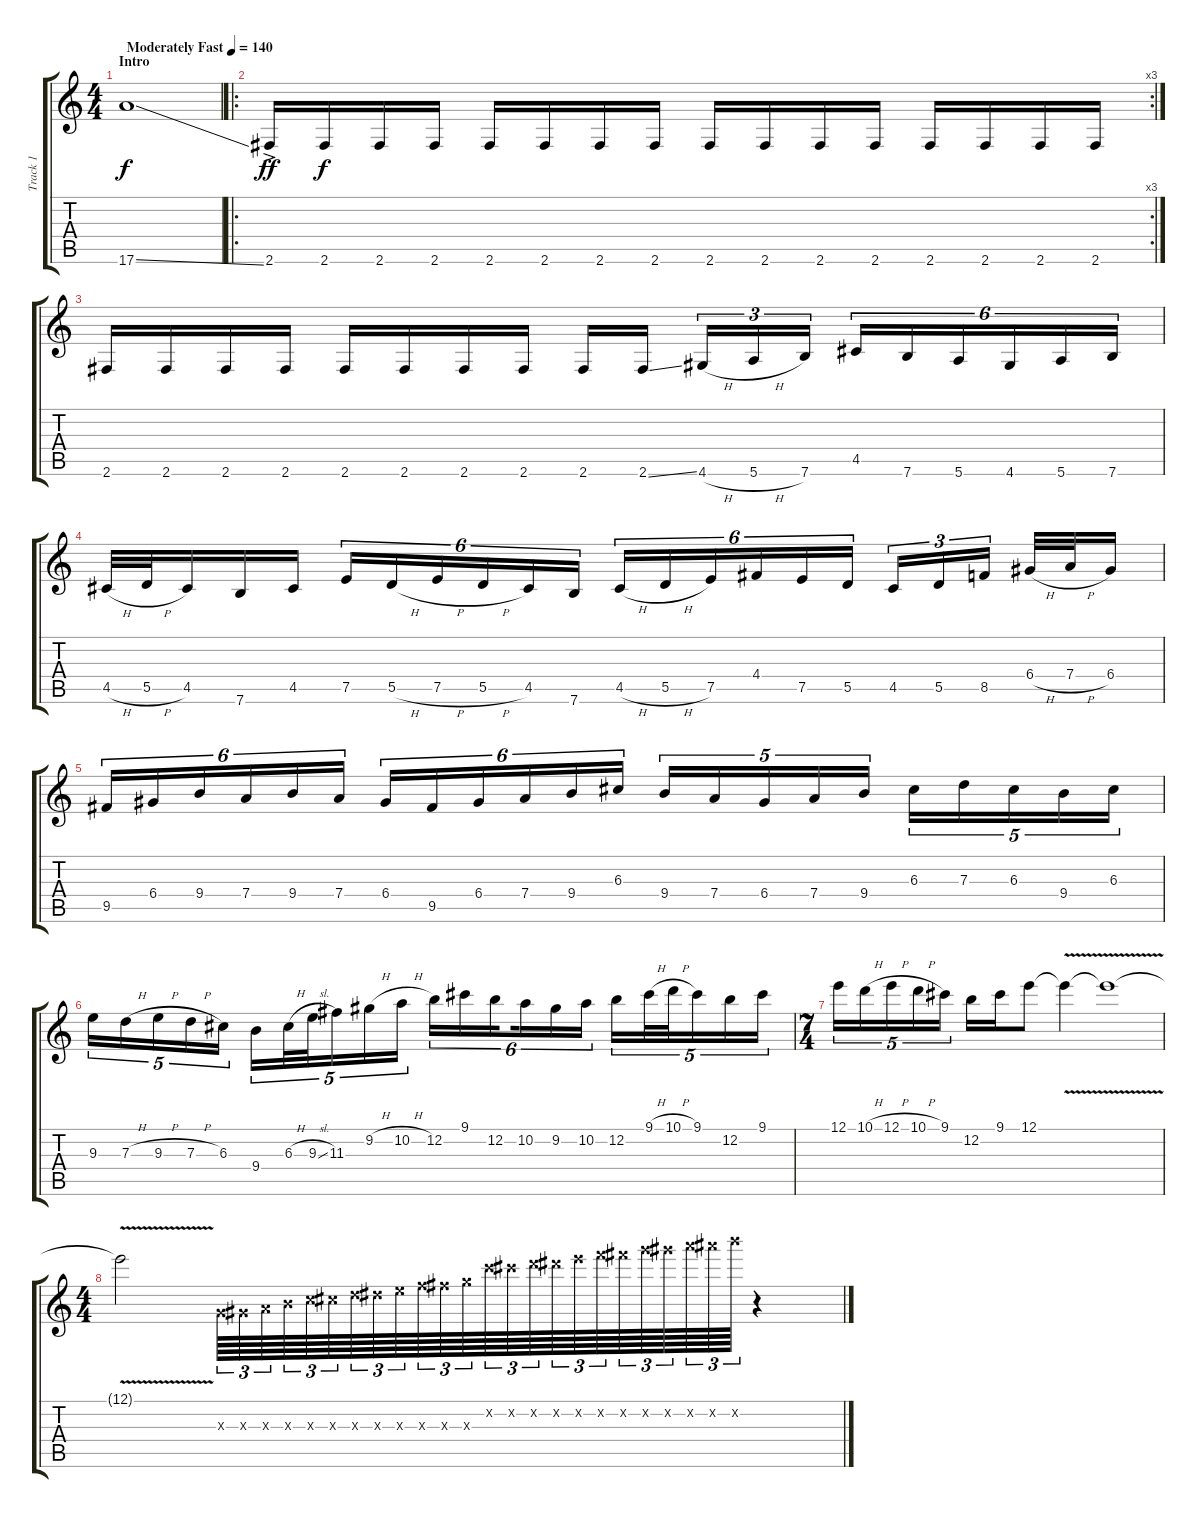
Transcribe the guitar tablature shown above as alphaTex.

\track ("Track 1" "Track 1") {instrument overdrivenguitar}
\staff {score tabs}
\tuning (E4 B3 G3 D3 A2 E2) {hide}
\ts (4 4)
\section ("" "Intro")
\tempo (140 "Moderately Fast")
\clef g2
\ks c
17.6{ss}.1{dy f instrument distortionguitar} |
\ro
\rc 3
2.6{ac}.16{dy ff} 2.6.16{dy f} 2.6.16 2.6.16 2.6.16 2.6.16 2.6.16 2.6.16 2.6.16 2.6.16 2.6.16 2.6.16 2.6.16 2.6.16 2.6.16 2.6.16 |
2.6.16 2.6.16 2.6.16 2.6.16 2.6.16 2.6.16 2.6.16 2.6.16 2.6.16 2.6{ss}.16{beam splitsecondary} 4.6{h}.16{tu (3 2)} 5.6{h}.16{tu (3 2)} 7.6.16{tu (3 2)} 4.5.16{tu (6 4)} 7.6.16{tu (6 4)} 5.6.16{tu (6 4)} 4.6.16{tu (6 4)} 5.6.16{tu (6 4)} 7.6.16{tu (6 4)} |
4.5{h}.32 5.5{h}.32 4.5.16 7.6.16 4.5.16 7.5.16{tu (6 4)} 5.5{h}.16{tu (6 4)} 7.5{h}.16{tu (6 4)} 5.5{h}.16{tu (6 4)} 4.5.16{tu (6 4)} 7.6.16{tu (6 4)} 4.5{h}.16{tu (6 4)} 5.5{h}.16{tu (6 4)} 7.5.16{tu (6 4)} 4.4.16{tu (6 4)} 7.5.16{tu (6 4)} 5.5.16{tu (6 4)} 4.5.16{tu (3 2)} 5.5.16{tu (3 2)} 8.5.16{tu (3 2) beam splitsecondary} 6.4{h}.32 7.4{h}.32 6.4.16 |
9.5.16{tu (6 4)} 6.4.16{tu (6 4)} 9.4.16{tu (6 4)} 7.4.16{tu (6 4)} 9.4.16{tu (6 4)} 7.4.16{tu (6 4)} 6.4.16{tu (6 4)} 9.5.16{tu (6 4)} 6.4.16{tu (6 4)} 7.4.16{tu (6 4)} 9.4.16{tu (6 4)} 6.3.16{tu (6 4)} 9.4.16{tu (5 4)} 7.4.16{tu (5 4)} 6.4.16{tu (5 4)} 7.4.16{tu (5 4)} 9.4.16{tu (5 4)} 6.3.16{tu (5 4)} 7.3.16{tu (5 4)} 6.3.16{tu (5 4)} 9.4.16{tu (5 4)} 6.3.16{tu (5 4)} |
9.3.16{tu (5 4)} 7.3{h}.16{tu (5 4)} 9.3{h}.16{tu (5 4)} 7.3{h}.16{tu (5 4)} 6.3.16{tu (5 4)} 9.4.16{tu (5 4)} 6.3{h}.32{tu (5 4)} 9.3{sl}.32{tu (5 4)} 11.3.16{tu (5 4)} 9.2{h}.16{tu (5 4)} 10.2{h}.16{tu (5 4)} 12.2.16{tu (6 4)} 9.1.16{tu (6 4)} 12.2.16{tu (6 4) beam splitsecondary} 10.2.16{tu (6 4)} 9.2.16{tu (6 4)} 10.2.16{tu (6 4)} 12.2.16{tu (5 4)} 9.1{h}.32{tu (5 4)} 10.1{h}.32{tu (5 4)} 9.1.16{tu (5 4)} 12.2.16{tu (5 4)} 9.1.16{tu (5 4)} |
\ts (7 4)
12.1.16{tu (5 4)} 10.1{h}.16{tu (5 4)} 12.1{h}.16{tu (5 4)} 10.1{h}.16{tu (5 4)} 9.1.16{tu (5 4)} 12.2.16 9.1.16 12.1.8 12.1{v t}.4 12.1{v t}.1 |
\ts (4 4)
12.1{t}.2 0.3{x}.64{tu (3 2) beam merge} 1.3{x}.64{tu (3 2) beam merge} 2.3{x}.64{tu (3 2) beam merge} 4.3{x}.64{tu (3 2) beam merge} 5.3{x}.64{tu (3 2) beam merge} 6.3{x}.64{tu (3 2) beam merge} 7.3{x}.64{tu (3 2) beam merge} 8.3{x}.64{tu (3 2) beam merge} 9.3{x}.64{tu (3 2) beam merge} 10.3{x}.64{tu (3 2) beam merge} 11.3{x}.64{tu (3 2) beam merge} 12.3{x}.64{tu (3 2) beam merge} 13.2{x}.64{tu (3 2) beam merge} 14.2{x}.64{tu (3 2) beam merge} 15.2{x}.64{tu (3 2) beam merge} 16.2{x}.64{tu (3 2) beam merge} 17.2{x}.64{tu (3 2) beam merge} 18.2{x}.64{tu (3 2) beam merge} 19.2{x}.64{tu (3 2) beam merge} 20.2{x}.64{tu (3 2) beam merge} 21.2{x}.64{tu (3 2) beam merge} 22.2{x}.64{tu (3 2) beam merge} 23.2{x}.64{tu (3 2) beam merge} 24.2{x}.64{tu (3 2)} r.4
